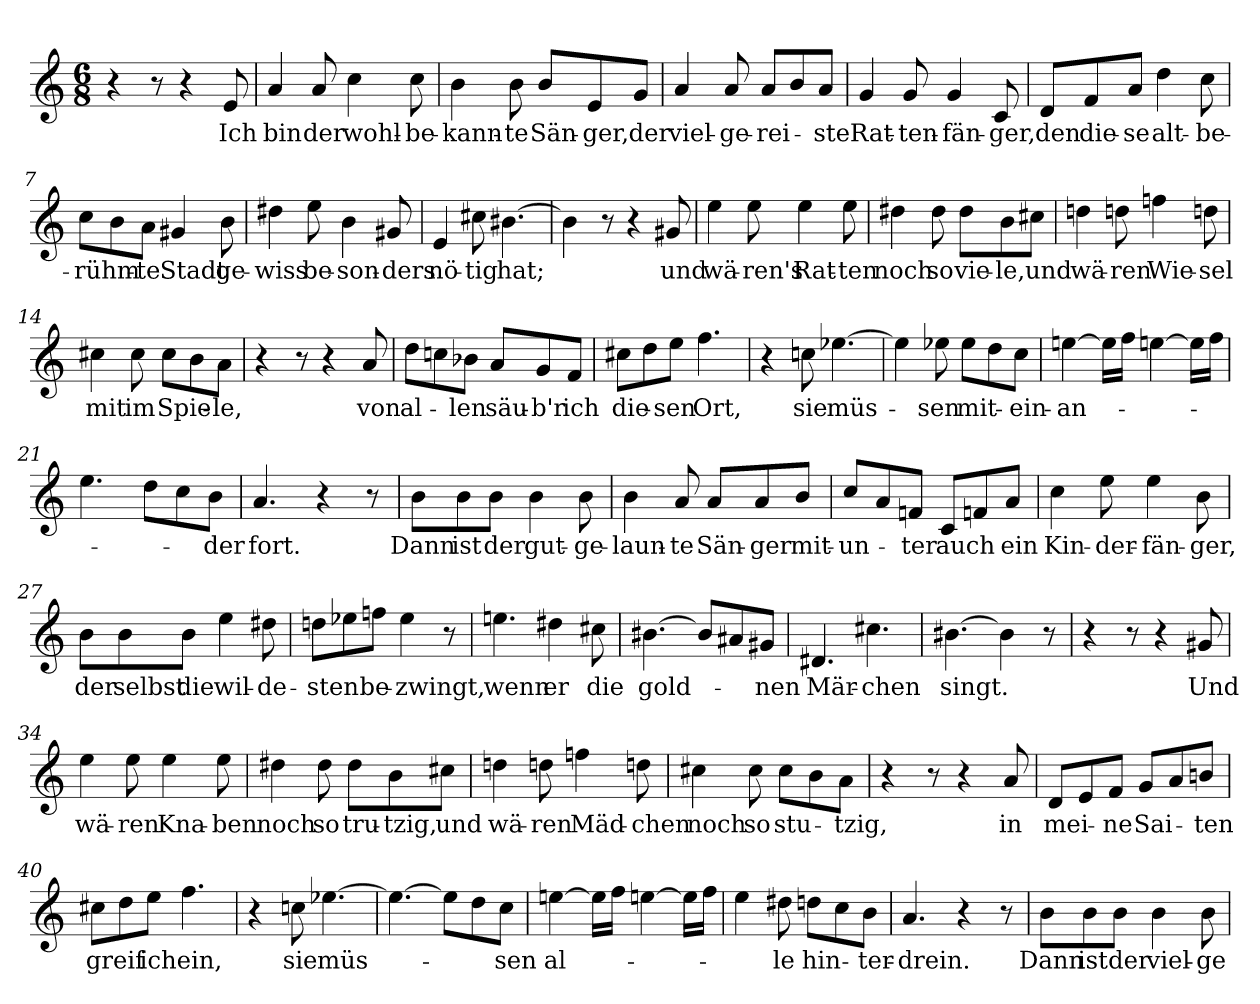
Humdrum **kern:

**kern	**text
*part1	*part1
*staff1	*staff1
*clefG2	*
*k[]	*
*M6/8	*
=1	=1
4r	.
8r	.
4r	.
!	!LO:LY:b
8e/	Ich
=2	=2
!	!LO:LY:b
4a/	bin
!	!LO:LY:b
8a/	der
!	!LO:LY:b
4cc\	wohl-
!	!LO:LY:b
8cc\	-be-
=3	=3
!	!LO:LY:b
4b\	-kann-
!	!LO:LY:b
8b\	-te
!	!LO:LY:b
8b/L	Sän-
!	!LO:LY:b
8e/	-ger,
!	!LO:LY:b
8g/J	der
=4	=4
!	!LO:LY:b
4a/	viel-
!	!LO:LY:b
8a/	-ge-
!	!LO:LY:b
8a/L	-rei-
8b/	.
!	!LO:LY:b
8a/J	-ste
=5	=5
!	!LO:LY:b
4g/	Rat-
!	!LO:LY:b
8g/	-ten-
!	!LO:LY:b
4g/	-fän-
!	!LO:LY:b
8c/	-ger,
=6	=6
!	!LO:LY:b
8d/L	den
!	!LO:LY:b
8f/	die-
!	!LO:LY:b
8a/J	-se
!	!LO:LY:b
4dd\	alt-
!	!LO:LY:b
8cc\	-be-
=7	=7
!	!LO:LY:b
8cc\L	-rühm-
8b\	.
!	!LO:LY:b
8a\J	-te
!	!LO:LY:b
4g#X/	Stadt
!	!LO:LY:b
8b\	ge-
!!LO:LB:g=z
=8	=8
!	!LO:LY:b
4dd#X\	-wiss
!	!LO:LY:b
8ee\	be-
!	!LO:LY:b
4b\	-son-
!	!LO:LY:b
8g#X/	-ders
=9	=9
!	!LO:LY:b
4e/	nö-
!	!LO:LY:b
8cc#X\	-tig
!	!LO:LY:b
[4.b#X\	hat;
=10	=10
4b#\]	.
8r	.
4r	.
!	!LO:LY:b
8g#X/	und
=11	=11
!	!LO:LY:b
4ee\	wä-
!	!LO:LY:b
8ee\	-ren's
!	!LO:LY:b
4ee\	Rat-
!	!LO:LY:b
8ee\	-ten
=12	=12
!	!LO:LY:b
4dd#X\	noch
!	!LO:LY:b
8dd#\	so
!	!LO:LY:b
8dd#\L	vie-
!	!LO:LY:b
8b\	-le,
!	!LO:LY:b
8cc#X\J	und
=13	=13
!	!LO:LY:b
4ddn\	wä-
!	!LO:LY:b
8ddn\	-ren
!	!LO:LY:b
4ffn\	Wie-
!	!LO:LY:b
8ddn\	-sel
=14	=14
!	!LO:LY:b
4cc#X\	mit
!	!LO:LY:b
8cc#\	im
!	!LO:LY:b
8cc#\L	Spie-
8b\	.
!	!LO:LY:b
8a\J	-le,
!!LO:LB:g=z
=15	=15
4r	.
8r	.
4r	.
!	!LO:LY:b
8a/	von
=16	=16
!	!LO:LY:b
8dd\L	al-
8ccn\	.
!	!LO:LY:b
8b-X\J	-len
!	!LO:LY:b
8a/L	säu-
!	!LO:LY:b
8g/	-b'r
!	!LO:LY:b
8f/J	ich
=17	=17
!	!LO:LY:b
8cc#X\L	die-
8dd\	.
!	!LO:LY:b
8ee\J	-sen
!	!LO:LY:b
4.ff\	Ort,
=18	=18
4r	.
!	!LO:LY:b
8ccn\	sie
!	!LO:LY:b
[4.ee-X\	müs-
=19	=19
4ee-\]	.
!	!LO:LY:b
8ee-X\	-sen
!	!LO:LY:b
8ee-\L	mit-
8dd\	.
!	!LO:LY:b
8cc\J	-ein-
=20	=20
!	!LO:LY:b
[4een\	-an-
16een\LL]	.
16ff\JJ	.
[4een\	.
16een\LL]	.
16ff\JJ	.
=21	=21
4.ee\	.
8dd\L	.
8cc\	.
!	!LO:LY:b
8b\J	-der
=22	=22
!	!LO:LY:b
4.a/	fort.
4r	.
8r	.
!!LO:LB:g=z
=23	=23
!	!LO:LY:b
8b\L	Dann
!	!LO:LY:b
8b\	ist
!	!LO:LY:b
8b\J	der
!	!LO:LY:b
4b\	gut-
!	!LO:LY:b
8b\	-ge-
=24	=24
!	!LO:LY:b
4b\	-laun-
!	!LO:LY:b
8a/	-te
!	!LO:LY:b
8a/L	Sän-
!	!LO:LY:b
8a/	-ger
!	!LO:LY:b
8b/J	mit-
=25	=25
!	!LO:LY:b
8cc/L	-un-
8a/	.
!	!LO:LY:b
8fn/J	-ter
!	!LO:LY:b
8c/L	auch
8fn/	.
!	!LO:LY:b
8a/J	ein
=26	=26
!	!LO:LY:b
4cc\	Kin-
!	!LO:LY:b
8ee\	-der-
!	!LO:LY:b
4ee\	-fän-
!	!LO:LY:b
8b\	-ger,
=27	=27
!	!LO:LY:b
8b\L	der
!	!LO:LY:b
8b\	selbst
!	!LO:LY:b
8b\J	die
!	!LO:LY:b
4ee\	wil-
!	!LO:LY:b
8dd#X\	-de-
=28	=28
!	!LO:LY:b
8ddn\L	-sten
8ee-X\	.
!	!LO:LY:b
8ffn\J	be-
!	!LO:LY:b
4ee-\	-zwingt,
8r	.
!!LO:LB:g=z
=29	=29
!	!LO:LY:b
4.een\	wenn
!	!LO:LY:b
4dd#X\	er
!	!LO:LY:b
8cc#X\	die
=30	=30
!	!LO:LY:b
[4.b#X\	gold-
8b#/L]	.
8a#X/	.
!	!LO:LY:b
8g#X/J	-nen
=31	=31
!	!LO:LY:b
4.d#X/	Mär-
!	!LO:LY:b
4.cc#X\	-chen
=32	=32
!	!LO:LY:b
[4.b#X\	singt.
4b#\]	.
8r	.
=33	=33
4r	.
8r	.
4r	.
!	!LO:LY:b
8g#X/	Und
=34	=34
!	!LO:LY:b
4ee\	wä-
!	!LO:LY:b
8ee\	-ren
!	!LO:LY:b
4ee\	Kna-
!	!LO:LY:b
8ee\	-ben
=35	=35
!	!LO:LY:b
4dd#X\	noch
!	!LO:LY:b
8dd#\	so
!	!LO:LY:b
8dd#\L	tru-
!	!LO:LY:b
8b\	-tzig,
!	!LO:LY:b
8cc#X\J	und
!!LO:LB:g=z
=36	=36
!	!LO:LY:b
4ddn\	wä-
!	!LO:LY:b
8ddn\	-ren
!	!LO:LY:b
4ffn\	Mäd-
!	!LO:LY:b
8ddn\	-chen
=37	=37
!	!LO:LY:b
4cc#X\	noch
!	!LO:LY:b
8cc#\	so
!	!LO:LY:b
8cc#\L	stu-
8b\	.
!	!LO:LY:b
8a\J	-tzig,
=38	=38
4r	.
8r	.
4r	.
!	!LO:LY:b
8a/	in
=39	=39
!	!LO:LY:b
8d/L	mei-
8e/	.
!	!LO:LY:b
8f/J	-ne
!	!LO:LY:b
8g/L	Sai-
8a/	.
!	!LO:LY:b
8bn/J	-ten
=40	=40
!	!LO:LY:b
8cc#X\L	greif
8dd\	.
!	!LO:LY:b
8ee\J	ich
!	!LO:LY:b
4.ff\	ein,
=41	=41
4r	.
!	!LO:LY:b
8ccn\	sie
!	!LO:LY:b
[4.ee-X\	müs-
=42	=42
4.ee-\_	.
8ee-\L]	.
8dd\	.
!	!LO:LY:b
8cc\J	-sen
=43	=43
!	!LO:LY:b
[4een\	al-
16een\LL]	.
16ff\JJ	.
[4een\	.
16een\LL]	.
16ff\JJ	.
!!LO:LB:g=z
=44	=44
4ee\	.
!	!LO:LY:b
8dd#X\	-le
!	!LO:LY:b
8ddn\L	hin-
8cc\	.
!	!LO:LY:b
8b\J	-ter-
=45	=45
!	!LO:LY:b
4.a/	-drein.
4r	.
8r	.
=46	=46
!	!LO:LY:b
8b\L	Dann
!	!LO:LY:b
8b\	ist
!	!LO:LY:b
8b\J	der
!	!LO:LY:b
4b\	viel-
!	!LO:LY:b
8b\	-ge-
=	=
*-	*-
